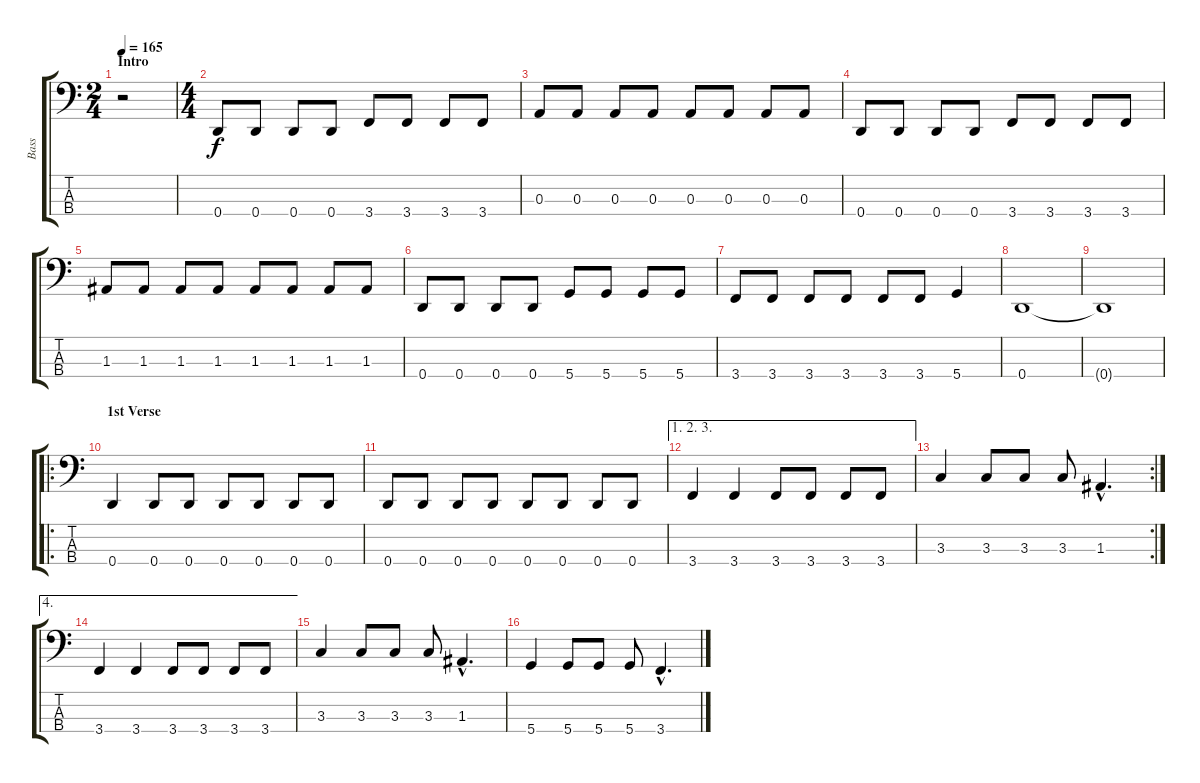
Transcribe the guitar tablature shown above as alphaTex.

\track ("Bass" "Bass") {instrument electricbasspick}
\staff {score tabs}
\tuning (G2 D2 A1 D1) {hide}
\ts (2 4)
\section ("" "Intro")
\tempo 165
\clef f4
\ks c
r.2{dy f instrument electricbasspick} |
\ts (4 4)
0.4.8 0.4.8 0.4.8 0.4.8 3.4.8 3.4.8 3.4.8 3.4.8 |
0.3.8 0.3.8 0.3.8 0.3.8 0.3.8 0.3.8 0.3.8 0.3.8 |
0.4.8 0.4.8 0.4.8 0.4.8 3.4.8 3.4.8 3.4.8 3.4.8 |
1.3.8 1.3.8 1.3.8 1.3.8 1.3.8 1.3.8 1.3.8 1.3.8 |
0.4.8 0.4.8 0.4.8 0.4.8 5.4.8 5.4.8 5.4.8 5.4.8 |
3.4.8 3.4.8 3.4.8 3.4.8 3.4.8 3.4.8 5.4.4 |
0.4.1 |
0.4{t}.1 |
\ro
\section ("" "1st Verse")
0.4.4 0.4.8 0.4.8 0.4.8 0.4.8 0.4.8 0.4.8 |
0.4.8 0.4.8 0.4.8 0.4.8 0.4.8 0.4.8 0.4.8 0.4.8 |
\ae (1 2 3)
3.4.4 3.4.4 3.4.8 3.4.8 3.4.8 3.4.8 |
\rc 2
3.3.4 3.3.8 3.3.8 3.3.8 1.3{hac}.4{d} |
\ae 4
3.4.4 3.4.4 3.4.8 3.4.8 3.4.8 3.4.8 |
3.3.4 3.3.8 3.3.8 3.3.8 1.3{hac}.4{d} |
5.4.4 5.4.8 5.4.8 5.4.8 3.4{hac}.4{d}
